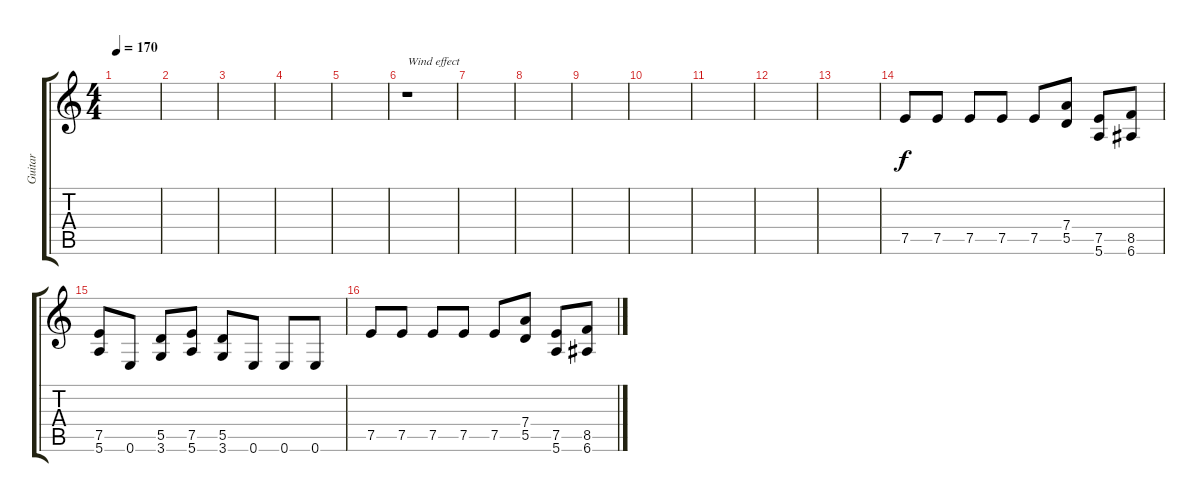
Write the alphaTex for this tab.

\track ("Guitar" "Guitar") {instrument distortionguitar}
\staff {score tabs}
\tuning (E4 B3 G3 D3 A2 E2) {hide}
\ts (4 4)
\tempo 170
\clef g2
\ks c
|
|
|
|
|
r.1{txt "Wind effect"} |
|
|
|
|
|
|
|
7.5.8{instrument electricguitarmuted} 7.5.8 7.5.8 7.5.8 7.5.8 (7.4 5.5).8 (7.5 5.6).8 (8.5 6.6).8 |
(7.5 5.6).8 0.6.8 (5.5 3.6).8 (7.5 5.6).8 (5.5 3.6).8 0.6.8 0.6.8 0.6.8 |
7.5.8 7.5.8 7.5.8 7.5.8 7.5.8 (7.4 5.5).8 (7.5 5.6).8 (8.5 6.6).8
